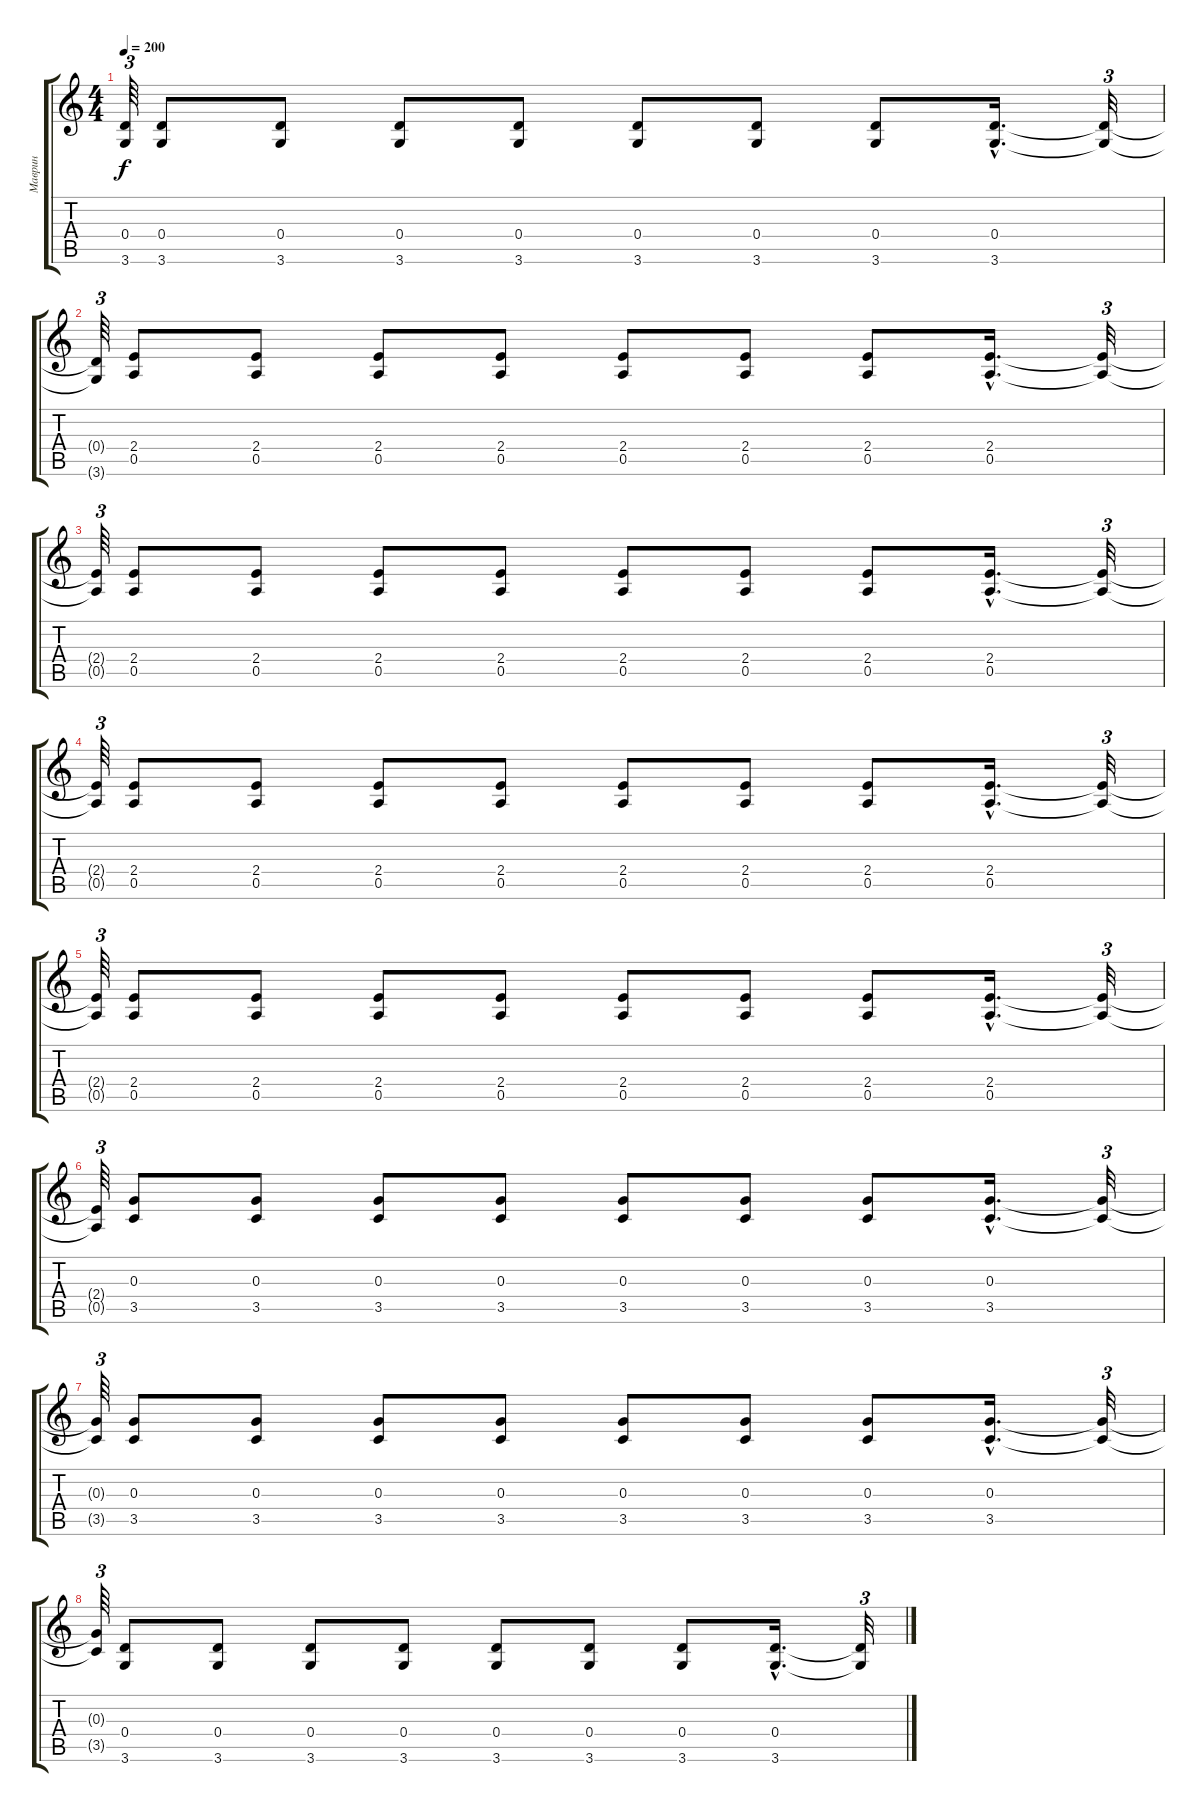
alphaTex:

\track ("Маврин" "Маврин") {instrument distortionguitar}
\staff {score tabs}
\tuning (E4 B3 G3 D3 A2 E2) {hide}
\ts (4 4)
\tempo 200
\clef g2
\ks c
(0.4{t} 3.6{t}).64{tu (3 2) dy f} (0.4 3.6).8 (0.4 3.6).8 (0.4 3.6).8 (0.4 3.6).8 (0.4 3.6).8 (0.4 3.6).8 (0.4 3.6).8 (0.4{hac} 3.6{hac}).16{d} (0.4{t} 3.6{t}).32{tu (3 2)} |
(0.4{t} 3.6{t}).64{tu (3 2)} (2.4 0.5).8 (2.4 0.5).8 (2.4 0.5).8 (2.4 0.5).8 (2.4 0.5).8 (2.4 0.5).8 (2.4 0.5).8 (2.4{hac} 0.5{hac}).16{d} (2.4{t} 0.5{t}).32{tu (3 2)} |
(2.4{t} 0.5{t}).64{tu (3 2)} (2.4 0.5).8 (2.4 0.5).8 (2.4 0.5).8 (2.4 0.5).8 (2.4 0.5).8 (2.4 0.5).8 (2.4 0.5).8 (2.4{hac} 0.5{hac}).16{d} (2.4{t} 0.5{t}).32{tu (3 2)} |
(2.4{t} 0.5{t}).64{tu (3 2)} (2.4 0.5).8 (2.4 0.5).8 (2.4 0.5).8 (2.4 0.5).8 (2.4 0.5).8 (2.4 0.5).8 (2.4 0.5).8 (2.4{hac} 0.5{hac}).16{d} (2.4{t} 0.5{t}).32{tu (3 2)} |
(2.4{t} 0.5{t}).64{tu (3 2)} (2.4 0.5).8 (2.4 0.5).8 (2.4 0.5).8 (2.4 0.5).8 (2.4 0.5).8 (2.4 0.5).8 (2.4 0.5).8 (2.4{hac} 0.5{hac}).16{d} (2.4{t} 0.5{t}).32{tu (3 2)} |
(2.4{t} 0.5{t}).64{tu (3 2)} (0.3 3.5).8 (0.3 3.5).8 (0.3 3.5).8 (0.3 3.5).8 (0.3 3.5).8 (0.3 3.5).8 (0.3 3.5).8 (0.3{hac} 3.5{hac}).16{d} (0.3{t} 3.5{t}).32{tu (3 2)} |
(0.3{t} 3.5{t}).64{tu (3 2)} (0.3 3.5).8 (0.3 3.5).8 (0.3 3.5).8 (0.3 3.5).8 (0.3 3.5).8 (0.3 3.5).8 (0.3 3.5).8 (0.3{hac} 3.5{hac}).16{d} (0.3{t} 3.5{t}).32{tu (3 2)} |
(0.3{t} 3.5{t}).64{tu (3 2)} (0.4 3.6).8 (0.4 3.6).8 (0.4 3.6).8 (0.4 3.6).8 (0.4 3.6).8 (0.4 3.6).8 (0.4 3.6).8 (0.4{hac} 3.6{hac}).16{d} (0.4{t} 3.6{t}).32{tu (3 2)}
